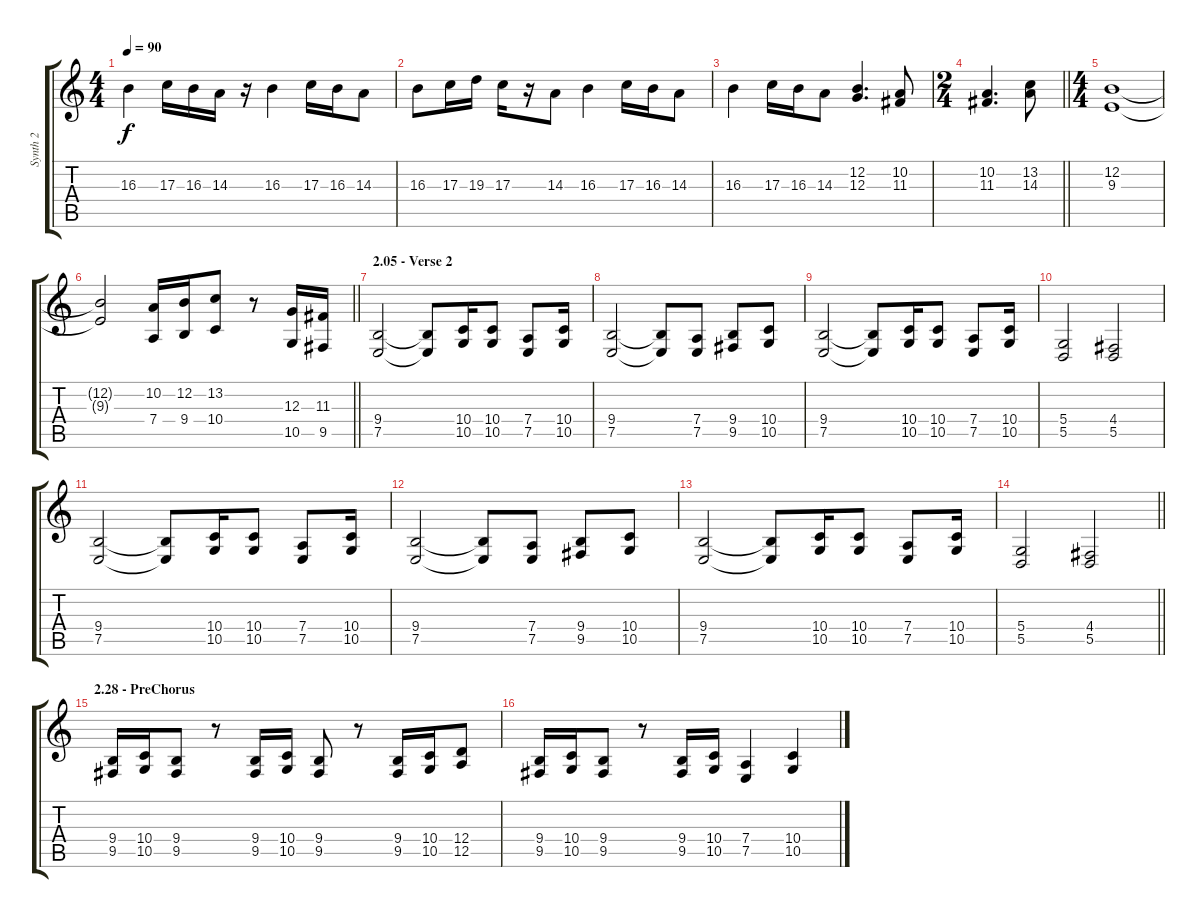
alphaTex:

\track ("Synth 2" "Synth 2") {instrument synthstrings2}
\staff {score tabs}
\tuning (E4 B3 G3 D3 A2 E2) {hide}
\ts (4 4)
\tempo 90
\clef g2
\ks c
16.3.4{dy f} 17.3.16 16.3.16 14.3.16 r.16 16.3.4 17.3.16 16.3.16 14.3.8 |
16.3.8 17.3.16 19.3.16 17.3.16 r.16 14.3.8 16.3.4 17.3.16 16.3.16 14.3.8 |
16.3.4 17.3.16 16.3.16 14.3.8 (12.2 12.3).4{d} (10.2 11.3).8 |
\ts (2 4)
\barLineRight lightlight
(10.2 11.3).4{d} (13.2 14.3).8 |
\ts (4 4)
(12.2 9.3).1 |
\barLineRight lightlight
(12.2{t} 9.3{t}).2 (10.2 7.4).16 (12.2 9.4).16 (13.2 10.4).8 r.8 (12.3 10.5).16 (11.3 9.5).16 |
\section ("" "2.05 - Verse 2")
(9.4 7.5).2 (9.4{t} 7.5{t}).8 (10.4 10.5).16 (10.4 10.5).8 (7.4 7.5).8 (10.4 10.5).16 |
(9.4 7.5).2 (9.4{t} 7.5{t}).8 (7.4 7.5).8 (9.4 9.5).8 (10.4 10.5).8 |
(9.4 7.5).2 (9.4{t} 7.5{t}).8 (10.4 10.5).16 (10.4 10.5).8 (7.4 7.5).8 (10.4 10.5).16 |
(5.4 5.5).2 (4.4 5.5).2 |
(9.4 7.5).2 (9.4{t} 7.5{t}).8 (10.4 10.5).16 (10.4 10.5).8 (7.4 7.5).8 (10.4 10.5).16 |
(9.4 7.5).2 (9.4{t} 7.5{t}).8 (7.4 7.5).8 (9.4 9.5).8 (10.4 10.5).8 |
(9.4 7.5).2 (9.4{t} 7.5{t}).8 (10.4 10.5).16 (10.4 10.5).8 (7.4 7.5).8 (10.4 10.5).16 |
\barLineRight lightlight
(5.4 5.5).2 (4.4 5.5).2 |
\section ("" "2.28 - PreChorus")
(9.4 9.5).16 (10.4 10.5).16 (9.4 9.5).8 r.8 (9.4 9.5).16 (10.4 10.5).16 (9.4 9.5).8 r.8 (9.4 9.5).16 (10.4 10.5).16 (12.4 12.5).8 |
(9.4 9.5).16 (10.4 10.5).16 (9.4 9.5).8 r.8 (9.4 9.5).16 (10.4 10.5).16 (7.4 7.5).4 (10.4 10.5).4
